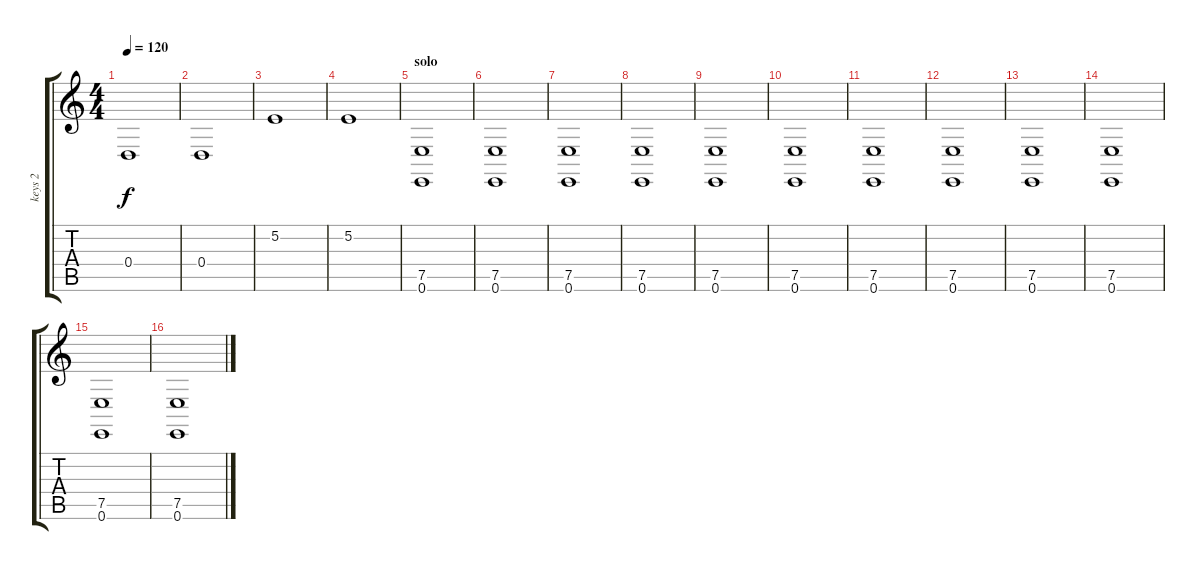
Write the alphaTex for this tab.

\track ("keys 2" "keys 2") {instrument synthstrings2}
\staff {score tabs}
\tuning (E4 B3 G3 D3 A2 E2) {hide}
\ts (4 4)
\tempo 120
\clef g2
\ks c
0.4.1{dy f} |
0.4.1 |
5.2.1 |
5.2.1 |
\section ("" "solo")
(7.5 0.6).1 |
(7.5 0.6).1 |
(7.5 0.6).1 |
(7.5 0.6).1 |
(7.5 0.6).1 |
(7.5 0.6).1 |
(7.5 0.6).1 |
(7.5 0.6).1 |
(7.5 0.6).1 |
(7.5 0.6).1 |
(7.5 0.6).1 |
(7.5 0.6).1
